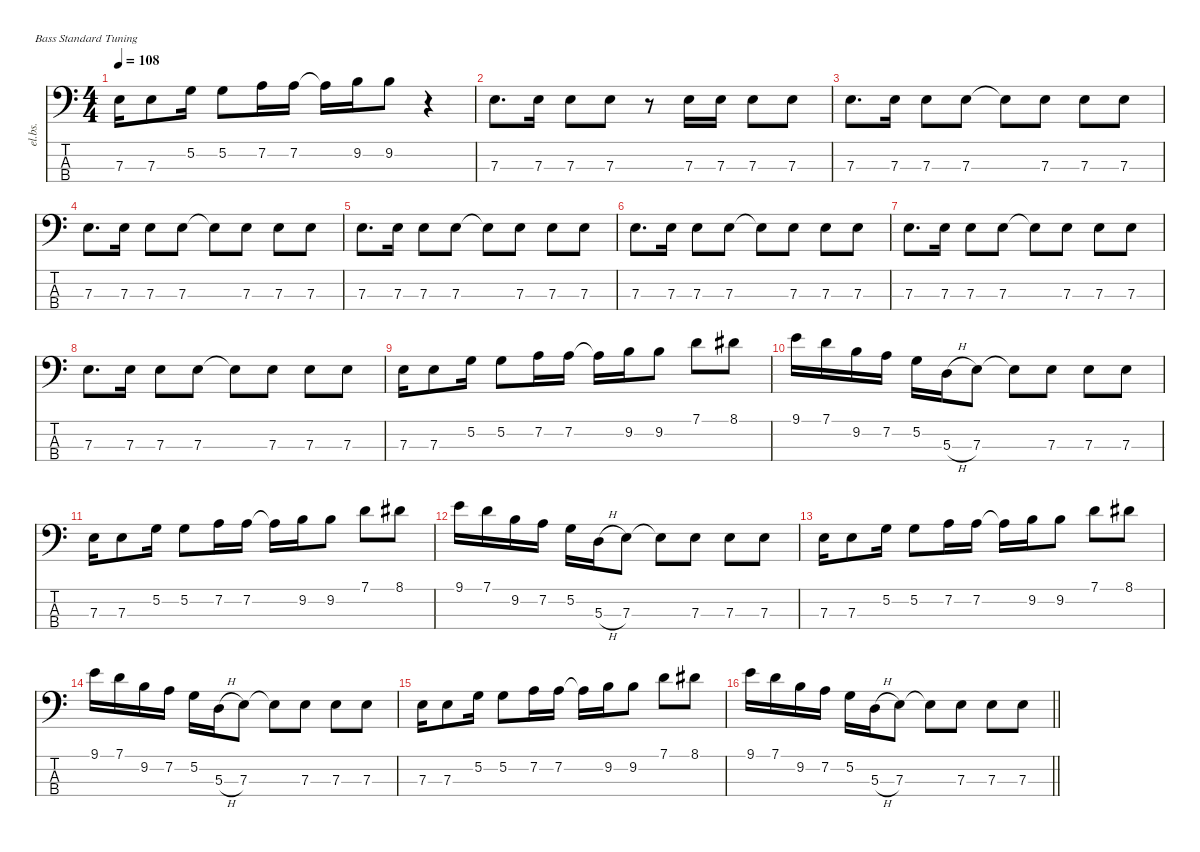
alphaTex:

\defaultSystemsLayout 4
\hideDynamics
\bracketExtendMode nobrackets
\otherSystemsTrackNameOrientation horizontal
\track ("Bass" "el.bs.") {instrument electricbassfinger}
\staff {score tabs}
\tuning (G2 D2 A1 E1)
\ts (4 4)
\tempo 108
\clef f4
\ks c
7.3.16{dy f beam Down} 7.3.8{beam Down} 5.2.16{beam Down} 5.2.8{beam Down} 7.2.16{beam Down} 7.2.16{beam Down} 7.2{t}.16{beam Down} 9.2.16{beam Down} 9.2.8{dy ff beam Down} r.4{beam Down} |
7.3.8{d beam Down} 7.3.16{dy f beam Down} 7.3.8{beam Down} 7.3.8{beam Down} r.8{beam Down} 7.3.16{beam Down} 7.3.16{beam Down} 7.3.8{beam Down} 7.3.8{beam Down} |
7.3.8{d dy ff beam Down} 7.3.16{dy f beam Down} 7.3.8{beam Down} 7.3.8{beam Down} 7.3{t}.8{beam Down} 7.3.8{beam Down} 7.3.8{beam Down} 7.3.8{beam Down} |
7.3.8{d dy ff beam Down} 7.3.16{dy f beam Down} 7.3.8{beam Down} 7.3.8{beam Down} 7.3{t}.8{beam Down} 7.3.8{beam Down} 7.3.8{beam Down} 7.3.8{beam Down} |
7.3.8{d dy ff beam Down} 7.3.16{dy f beam Down} 7.3.8{beam Down} 7.3.8{beam Down} 7.3{t}.8{beam Down} 7.3.8{beam Down} 7.3.8{beam Down} 7.3.8{beam Down} |
7.3.8{d dy ff beam Down} 7.3.16{dy f beam Down} 7.3.8{beam Down} 7.3.8{beam Down} 7.3{t}.8{beam Down} 7.3.8{beam Down} 7.3.8{beam Down} 7.3.8{beam Down} |
7.3.8{d dy ff beam Down} 7.3.16{dy f beam Down} 7.3.8{beam Down} 7.3.8{beam Down} 7.3{t}.8{beam Down} 7.3.8{beam Down} 7.3.8{beam Down} 7.3.8{beam Down} |
7.3.8{d dy ff beam Down} 7.3.16{dy f beam Down} 7.3.8{beam Down} 7.3.8{beam Down} 7.3{t}.8{beam Down} 7.3.8{beam Down} 7.3.8{beam Down} 7.3.8{beam Down} |
7.3.16{beam Down} 7.3.8{beam Down} 5.2.16{beam Down} 5.2.8{beam Down} 7.2.16{beam Down} 7.2.16{beam Down} 7.2{t}.16{beam Down} 9.2.16{beam Down} 9.2.8{beam Down} 7.1.8{beam Down} 8.1{acc #}.8{beam Down} |
9.1.16{beam Down} 7.1.16{beam Down} 9.2.16{beam Down} 7.2.16{beam Down} 5.2.16{beam Down} 5.3{h}.16{beam Down} 7.3.8{beam Down} 7.3{t}.8{beam Down} 7.3.8{beam Down} 7.3.8{beam Down} 7.3.8{beam Down} |
7.3.16{beam Down} 7.3.8{beam Down} 5.2.16{beam Down} 5.2.8{beam Down} 7.2.16{beam Down} 7.2.16{beam Down} 7.2{t}.16{beam Down} 9.2.16{beam Down} 9.2.8{beam Down} 7.1.8{beam Down} 8.1{acc #}.8{beam Down} |
9.1.16{beam Down} 7.1.16{beam Down} 9.2.16{beam Down} 7.2.16{beam Down} 5.2.16{beam Down} 5.3{h}.16{beam Down} 7.3.8{beam Down} 7.3{t}.8{beam Down} 7.3.8{beam Down} 7.3.8{beam Down} 7.3.8{beam Down} |
7.3.16{beam Down} 7.3.8{beam Down} 5.2.16{beam Down} 5.2.8{beam Down} 7.2.16{beam Down} 7.2.16{beam Down} 7.2{t}.16{beam Down} 9.2.16{beam Down} 9.2.8{beam Down} 7.1.8{beam Down} 8.1{acc #}.8{beam Down} |
9.1.16{beam Down} 7.1.16{beam Down} 9.2.16{beam Down} 7.2.16{beam Down} 5.2.16{beam Down} 5.3{h}.16{beam Down} 7.3.8{beam Down} 7.3{t}.8{beam Down} 7.3.8{beam Down} 7.3.8{beam Down} 7.3.8{beam Down} |
7.3.16{beam Down} 7.3.8{beam Down} 5.2.16{beam Down} 5.2.8{beam Down} 7.2.16{beam Down} 7.2.16{beam Down} 7.2{t}.16{beam Down} 9.2.16{beam Down} 9.2.8{beam Down} 7.1.8{beam Down} 8.1{acc #}.8{beam Down} |
\barLineRight lightlight
9.1.16{beam Down} 7.1.16{beam Down} 9.2.16{beam Down} 7.2.16{beam Down} 5.2.16{beam Down} 5.3{h}.16{beam Down} 7.3.8{beam Down} 7.3{t}.8{beam Down} 7.3.8{beam Down} 7.3.8{beam Down} 7.3.8{beam Down}
